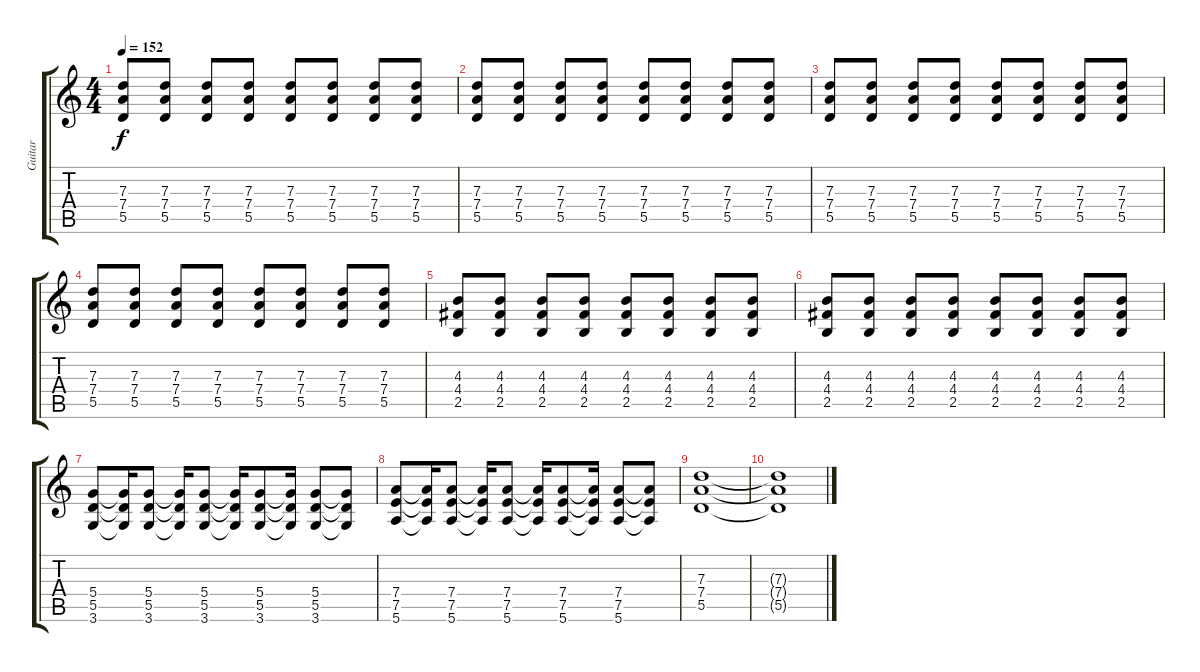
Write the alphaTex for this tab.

\track ("Guitar" "Guitar") {instrument overdrivenguitar}
\staff {score tabs}
\tuning (E4 B3 G3 D3 A2 E2) {hide}
\ts (4 4)
\tempo 152
\clef g2
\ks c
(7.3 7.4 5.5).8{dy f} (7.3 7.4 5.5).8 (7.3 7.4 5.5).8 (7.3 7.4 5.5).8 (7.3 7.4 5.5).8 (7.3 7.4 5.5).8 (7.3 7.4 5.5).8 (7.3 7.4 5.5).8 |
(7.3 7.4 5.5).8 (7.3 7.4 5.5).8 (7.3 7.4 5.5).8 (7.3 7.4 5.5).8 (7.3 7.4 5.5).8 (7.3 7.4 5.5).8 (7.3 7.4 5.5).8 (7.3 7.4 5.5).8 |
(7.3 7.4 5.5).8 (7.3 7.4 5.5).8 (7.3 7.4 5.5).8 (7.3 7.4 5.5).8 (7.3 7.4 5.5).8 (7.3 7.4 5.5).8 (7.3 7.4 5.5).8 (7.3 7.4 5.5).8 |
(7.3 7.4 5.5).8 (7.3 7.4 5.5).8 (7.3 7.4 5.5).8 (7.3 7.4 5.5).8 (7.3 7.4 5.5).8 (7.3 7.4 5.5).8 (7.3 7.4 5.5).8 (7.3 7.4 5.5).8 |
(4.3 4.4 2.5).8 (4.3 4.4 2.5).8 (4.3 4.4 2.5).8 (4.3 4.4 2.5).8 (4.3 4.4 2.5).8 (4.3 4.4 2.5).8 (4.3 4.4 2.5).8 (4.3 4.4 2.5).8 |
(4.3 4.4 2.5).8 (4.3 4.4 2.5).8 (4.3 4.4 2.5).8 (4.3 4.4 2.5).8 (4.3 4.4 2.5).8 (4.3 4.4 2.5).8 (4.3 4.4 2.5).8 (4.3 4.4 2.5).8 |
(5.4 5.5 3.6).8 (5.4{t} 5.5{t} 3.6{t}).16 (5.4 5.5 3.6).8 (5.4{t} 5.5{t} 3.6{t}).16 (5.4 5.5 3.6).8 (5.4{t} 5.5{t} 3.6{t}).16 (5.4 5.5 3.6).8 (5.4{t} 5.5{t} 3.6{t}).16 (5.4 5.5 3.6).8 (5.4{t} 5.5{t} 3.6{t}).8 |
(7.4 7.5 5.6).8 (7.4{t} 7.5{t} 5.6{t}).16 (7.4 7.5 5.6).8 (7.4{t} 7.5{t} 5.6{t}).16 (7.4 7.5 5.6).8 (7.4{t} 7.5{t} 5.6{t}).16 (7.4 7.5 5.6).8 (7.4{t} 7.5{t} 5.6{t}).16 (7.4 7.5 5.6).8 (7.4{t} 7.5{t} 5.6{t}).8 |
(7.3 7.4 5.5).1 |
(7.3{t} 7.4{t} 5.5{t}).1
